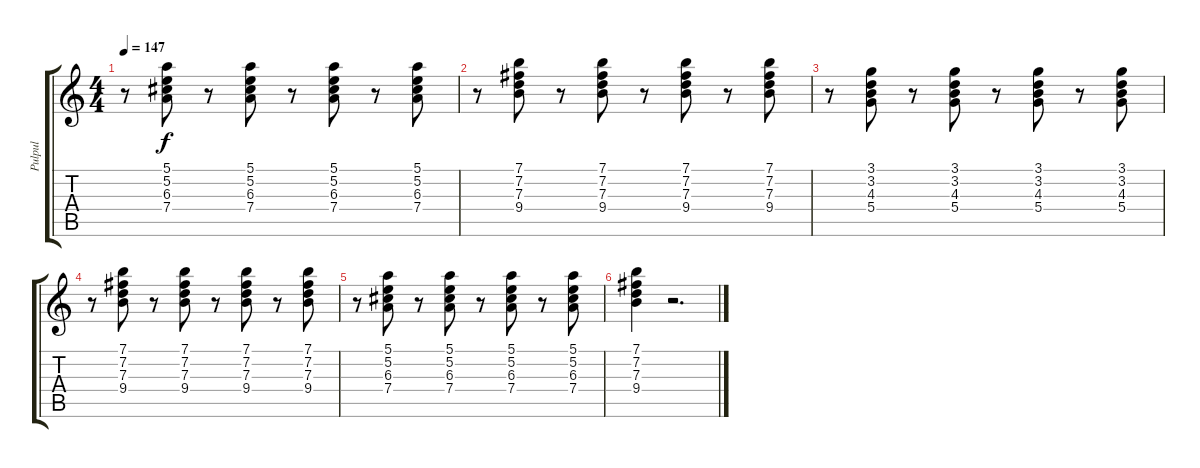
\track ("Pulpul" "Pulpul") {instrument electricguitarmuted}
\staff {score tabs}
\tuning (E4 B3 G3 D3 A2 E2) {hide}
\ts (4 4)
\tempo 147
\clef g2
\ks c
r.8{dy f} (5.1 5.2 6.3 7.4).8 r.8 (5.1 5.2 6.3 7.4).8 r.8 (5.1 5.2 6.3 7.4).8 r.8 (5.1 5.2 6.3 7.4).8 |
r.8 (7.1 7.2 7.3 9.4).8 r.8 (7.1 7.2 7.3 9.4).8 r.8 (7.1 7.2 7.3 9.4).8 r.8 (7.1 7.2 7.3 9.4).8 |
r.8 (3.1 3.2 4.3 5.4).8 r.8 (3.1 3.2 4.3 5.4).8 r.8 (3.1 3.2 4.3 5.4).8 r.8 (3.1 3.2 4.3 5.4).8 |
r.8 (7.1 7.2 7.3 9.4).8 r.8 (7.1 7.2 7.3 9.4).8 r.8 (7.1 7.2 7.3 9.4).8 r.8 (7.1 7.2 7.3 9.4).8 |
r.8 (5.1 5.2 6.3 7.4).8 r.8 (5.1 5.2 6.3 7.4).8 r.8 (5.1 5.2 6.3 7.4).8 r.8 (5.1 5.2 6.3 7.4).8 |
(7.1 7.2 7.3 9.4).4 r.2{d}
